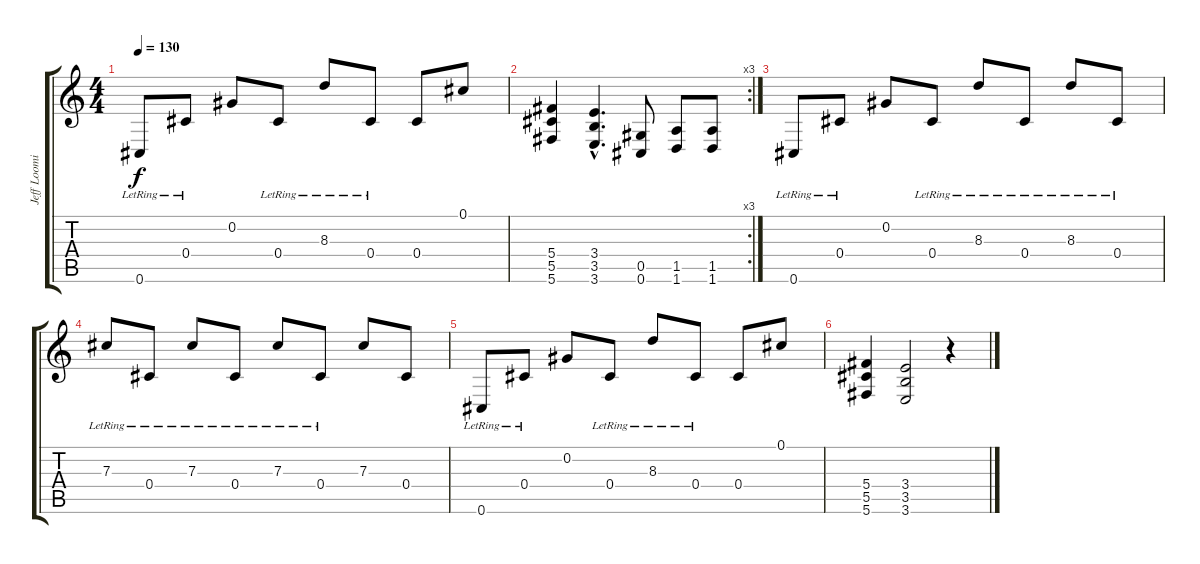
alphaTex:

\track ("Jeff Loomis Db" "Jeff Loomi") {instrument acousticguitarsteel}
\staff {score tabs}
\tuning (Db4 Ab3 Gb3 Db3 Ab2 Db2) {hide}
\ts (4 4)
\tempo 130
\clef g2
\ks c
0.6{lr}.8{dy f} 0.4{lr}.8 0.2.8 0.4{lr}.8 8.3{lr}.8 0.4{lr}.8 0.4.8 0.1.8 |
\rc 3
(5.4 5.5 5.6).4 (3.4{hac} 3.5{hac} 3.6{hac}).4{d} (0.5 0.6).8 (1.5 1.6).8 (1.5 1.6).8 |
0.6{lr}.8 0.4{lr}.8 0.2.8 0.4{lr}.8 8.3{lr}.8 0.4{lr}.8 8.3{lr}.8 0.4{lr}.8 |
7.3{lr}.8 0.4{lr}.8 7.3{lr}.8 0.4{lr}.8 7.3{lr}.8 0.4{lr}.8 7.3.8 0.4.8 |
0.6{lr}.8 0.4{lr}.8 0.2.8 0.4{lr}.8 8.3{lr}.8 0.4{lr}.8 0.4.8 0.1.8 |
(5.4 5.5 5.6).4 (3.4 3.5 3.6).2 r.4
